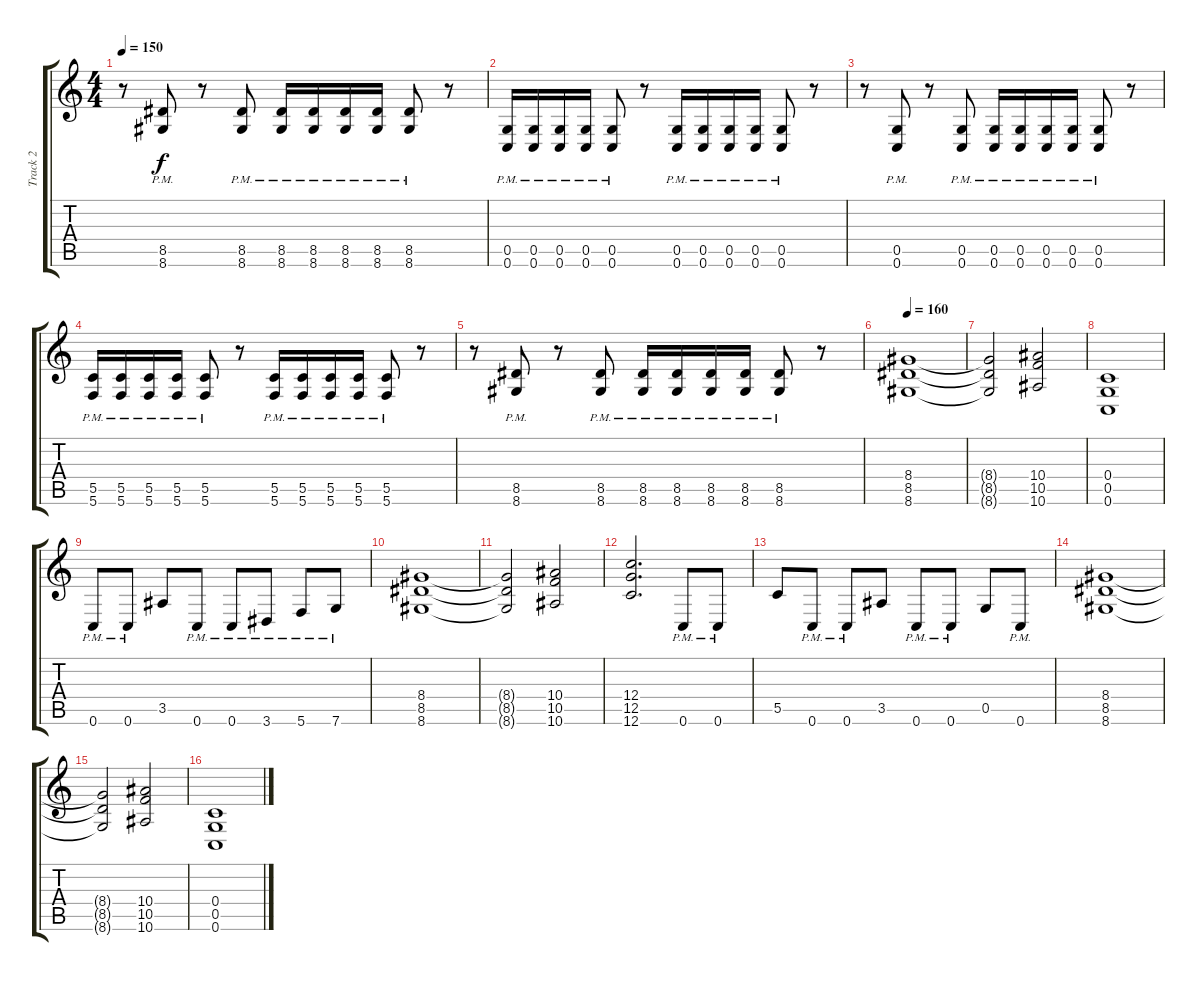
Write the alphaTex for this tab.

\track ("Track 2" "Track 2") {instrument overdrivenguitar}
\staff {score tabs}
\tuning (D4 A3 F3 C3 G2 C2) {hide}
\ts (4 4)
\tempo 150
\clef g2
\ks c
r.8{dy f} (8.5{pm} 8.6{pm}).8 r.8 (8.5{pm} 8.6{pm}).8 (8.5{pm} 8.6{pm}).16 (8.5{pm} 8.6{pm}).16 (8.5{pm} 8.6{pm}).16 (8.5{pm} 8.6{pm}).16 (8.5{pm} 8.6{pm}).8 r.8 |
(0.5{pm} 0.6{pm}).16 (0.5{pm} 0.6{pm}).16 (0.5{pm} 0.6{pm}).16 (0.5{pm} 0.6{pm}).16 (0.5{pm} 0.6{pm}).8 r.8 (0.5{pm} 0.6{pm}).16 (0.5{pm} 0.6{pm}).16 (0.5{pm} 0.6{pm}).16 (0.5{pm} 0.6{pm}).16 (0.5{pm} 0.6{pm}).8 r.8 |
r.8 (0.5{pm} 0.6{pm}).8 r.8 (0.5{pm} 0.6{pm}).8 (0.5{pm} 0.6{pm}).16 (0.5{pm} 0.6{pm}).16 (0.5{pm} 0.6{pm}).16 (0.5{pm} 0.6{pm}).16 (0.5{pm} 0.6{pm}).8 r.8 |
(5.5{pm} 5.6{pm}).16 (5.5{pm} 5.6{pm}).16 (5.5{pm} 5.6{pm}).16 (5.5{pm} 5.6{pm}).16 (5.5{pm} 5.6{pm}).8 r.8 (5.5{pm} 5.6{pm}).16 (5.5{pm} 5.6{pm}).16 (5.5{pm} 5.6{pm}).16 (5.5{pm} 5.6{pm}).16 (5.5{pm} 5.6{pm}).8 r.8 |
r.8 (8.5{pm} 8.6{pm}).8 r.8 (8.5{pm} 8.6{pm}).8 (8.5{pm} 8.6{pm}).16 (8.5{pm} 8.6{pm}).16 (8.5{pm} 8.6{pm}).16 (8.5{pm} 8.6{pm}).16 (8.5{pm} 8.6{pm}).8 r.8 |
\tempo 160
(8.4 8.5 8.6).1 |
(8.4{t} 8.5{t} 8.6{t}).2 (10.4 10.5 10.6).2 |
(0.4 0.5 0.6).1 |
0.6{pm}.8 0.6{pm}.8 3.5.8 0.6{pm}.8 0.6{pm}.8 3.6{pm}.8 5.6{pm}.8 7.6{pm}.8 |
(8.4 8.5 8.6).1 |
(8.4{t} 8.5{t} 8.6{t}).2 (10.4 10.5 10.6).2 |
(12.4 12.5 12.6).2{d} 0.6{pm}.8 0.6{pm}.8 |
5.5.8 0.6{pm}.8 0.6{pm}.8 3.5.8 0.6{pm}.8 0.6{pm}.8 0.5.8 0.6{pm}.8 |
(8.4 8.5 8.6).1 |
(8.4{t} 8.5{t} 8.6{t}).2 (10.4 10.5 10.6).2 |
(0.4 0.5 0.6).1
